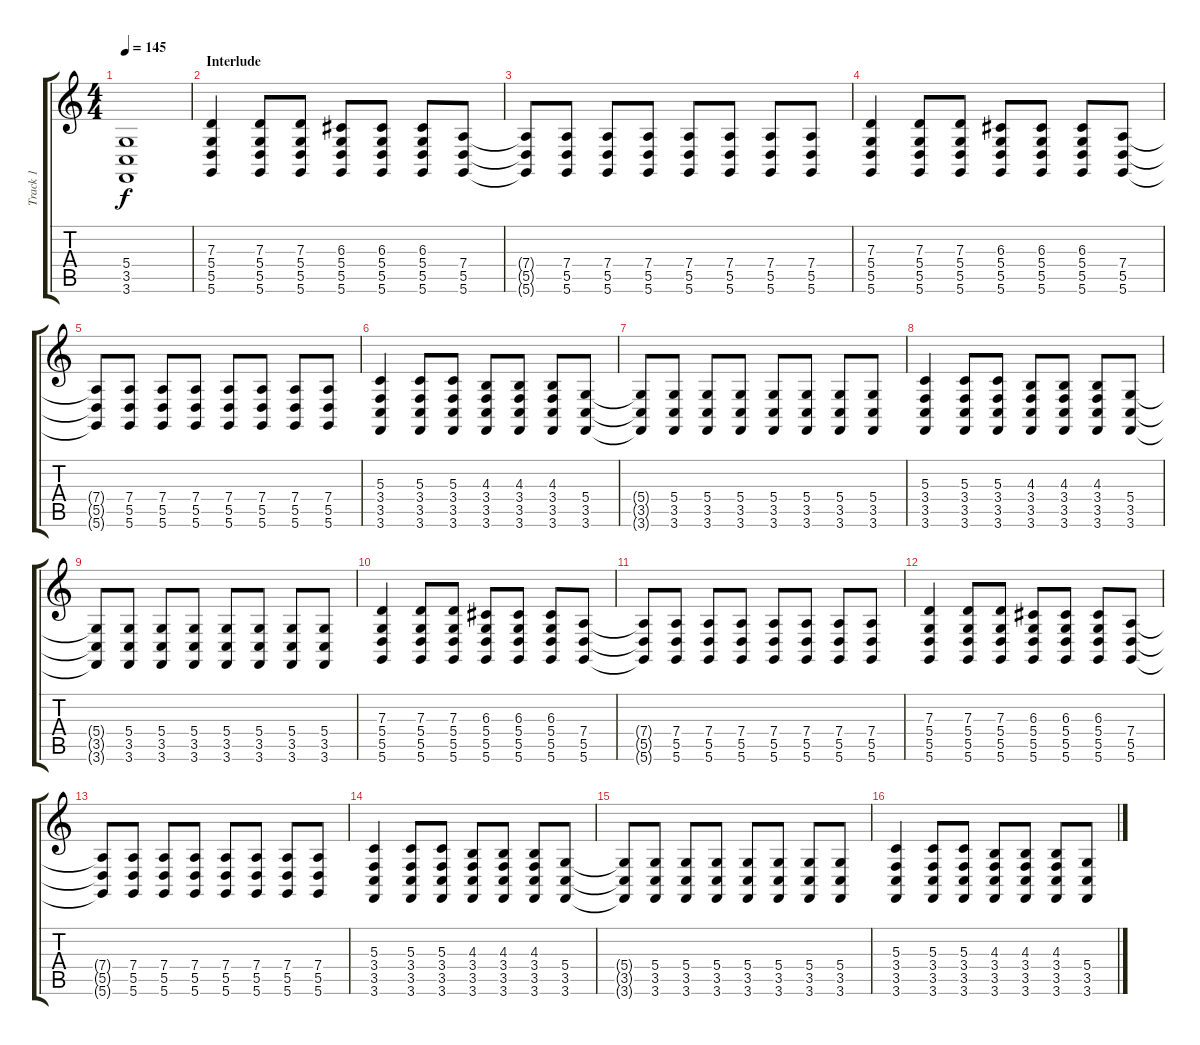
\track ("Track 1" "Track 1") {instrument orchestralharp}
\staff {score tabs}
\tuning (E4 B3 G3 D3 A2 D2) {hide}
\ts (4 4)
\tempo 145
\clef g2
\ks c
(5.4 3.5 3.6).1{dy f} |
\section ("" "Interlude")
(7.3 5.4 5.5 5.6).4 (7.3 5.4 5.5 5.6).8 (7.3 5.4 5.5 5.6).8 (6.3 5.4 5.5 5.6).8 (6.3 5.4 5.5 5.6).8 (6.3 5.4 5.5 5.6).8 (7.4 5.5 5.6).8 |
(7.4{t} 5.5{t} 5.6{t}).8 (7.4 5.5 5.6).8 (7.4 5.5 5.6).8 (7.4 5.5 5.6).8 (7.4 5.5 5.6).8 (7.4 5.5 5.6).8 (7.4 5.5 5.6).8 (7.4 5.5 5.6).8 |
(7.3 5.4 5.5 5.6).4 (7.3 5.4 5.5 5.6).8 (7.3 5.4 5.5 5.6).8 (6.3 5.4 5.5 5.6).8 (6.3 5.4 5.5 5.6).8 (6.3 5.4 5.5 5.6).8 (7.4 5.5 5.6).8 |
(7.4{t} 5.5{t} 5.6{t}).8 (7.4 5.5 5.6).8 (7.4 5.5 5.6).8 (7.4 5.5 5.6).8 (7.4 5.5 5.6).8 (7.4 5.5 5.6).8 (7.4 5.5 5.6).8 (7.4 5.5 5.6).8 |
(5.3 3.4 3.5 3.6).4 (5.3 3.4 3.5 3.6).8 (5.3 3.4 3.5 3.6).8 (4.3 3.4 3.5 3.6).8 (4.3 3.4 3.5 3.6).8 (4.3 3.4 3.5 3.6).8 (5.4 3.5 3.6).8 |
(5.4{t} 3.5{t} 3.6{t}).8 (5.4 3.5 3.6).8 (5.4 3.5 3.6).8 (5.4 3.5 3.6).8 (5.4 3.5 3.6).8 (5.4 3.5 3.6).8 (5.4 3.5 3.6).8 (5.4 3.5 3.6).8 |
(5.3 3.4 3.5 3.6).4 (5.3 3.4 3.5 3.6).8 (5.3 3.4 3.5 3.6).8 (4.3 3.4 3.5 3.6).8 (4.3 3.4 3.5 3.6).8 (4.3 3.4 3.5 3.6).8 (5.4 3.5 3.6).8 |
(5.4{t} 3.5{t} 3.6{t}).8 (5.4 3.5 3.6).8 (5.4 3.5 3.6).8 (5.4 3.5 3.6).8 (5.4 3.5 3.6).8 (5.4 3.5 3.6).8 (5.4 3.5 3.6).8 (5.4 3.5 3.6).8 |
(7.3 5.4 5.5 5.6).4 (7.3 5.4 5.5 5.6).8 (7.3 5.4 5.5 5.6).8 (6.3 5.4 5.5 5.6).8 (6.3 5.4 5.5 5.6).8 (6.3 5.4 5.5 5.6).8 (7.4 5.5 5.6).8 |
(7.4{t} 5.5{t} 5.6{t}).8 (7.4 5.5 5.6).8 (7.4 5.5 5.6).8 (7.4 5.5 5.6).8 (7.4 5.5 5.6).8 (7.4 5.5 5.6).8 (7.4 5.5 5.6).8 (7.4 5.5 5.6).8 |
(7.3 5.4 5.5 5.6).4 (7.3 5.4 5.5 5.6).8 (7.3 5.4 5.5 5.6).8 (6.3 5.4 5.5 5.6).8 (6.3 5.4 5.5 5.6).8 (6.3 5.4 5.5 5.6).8 (7.4 5.5 5.6).8 |
(7.4{t} 5.5{t} 5.6{t}).8 (7.4 5.5 5.6).8 (7.4 5.5 5.6).8 (7.4 5.5 5.6).8 (7.4 5.5 5.6).8 (7.4 5.5 5.6).8 (7.4 5.5 5.6).8 (7.4 5.5 5.6).8 |
(5.3 3.4 3.5 3.6).4 (5.3 3.4 3.5 3.6).8 (5.3 3.4 3.5 3.6).8 (4.3 3.4 3.5 3.6).8 (4.3 3.4 3.5 3.6).8 (4.3 3.4 3.5 3.6).8 (5.4 3.5 3.6).8 |
(5.4{t} 3.5{t} 3.6{t}).8 (5.4 3.5 3.6).8 (5.4 3.5 3.6).8 (5.4 3.5 3.6).8 (5.4 3.5 3.6).8 (5.4 3.5 3.6).8 (5.4 3.5 3.6).8 (5.4 3.5 3.6).8 |
(5.3 3.4 3.5 3.6).4 (5.3 3.4 3.5 3.6).8 (5.3 3.4 3.5 3.6).8 (4.3 3.4 3.5 3.6).8 (4.3 3.4 3.5 3.6).8 (4.3 3.4 3.5 3.6).8 (5.4 3.5 3.6).8
